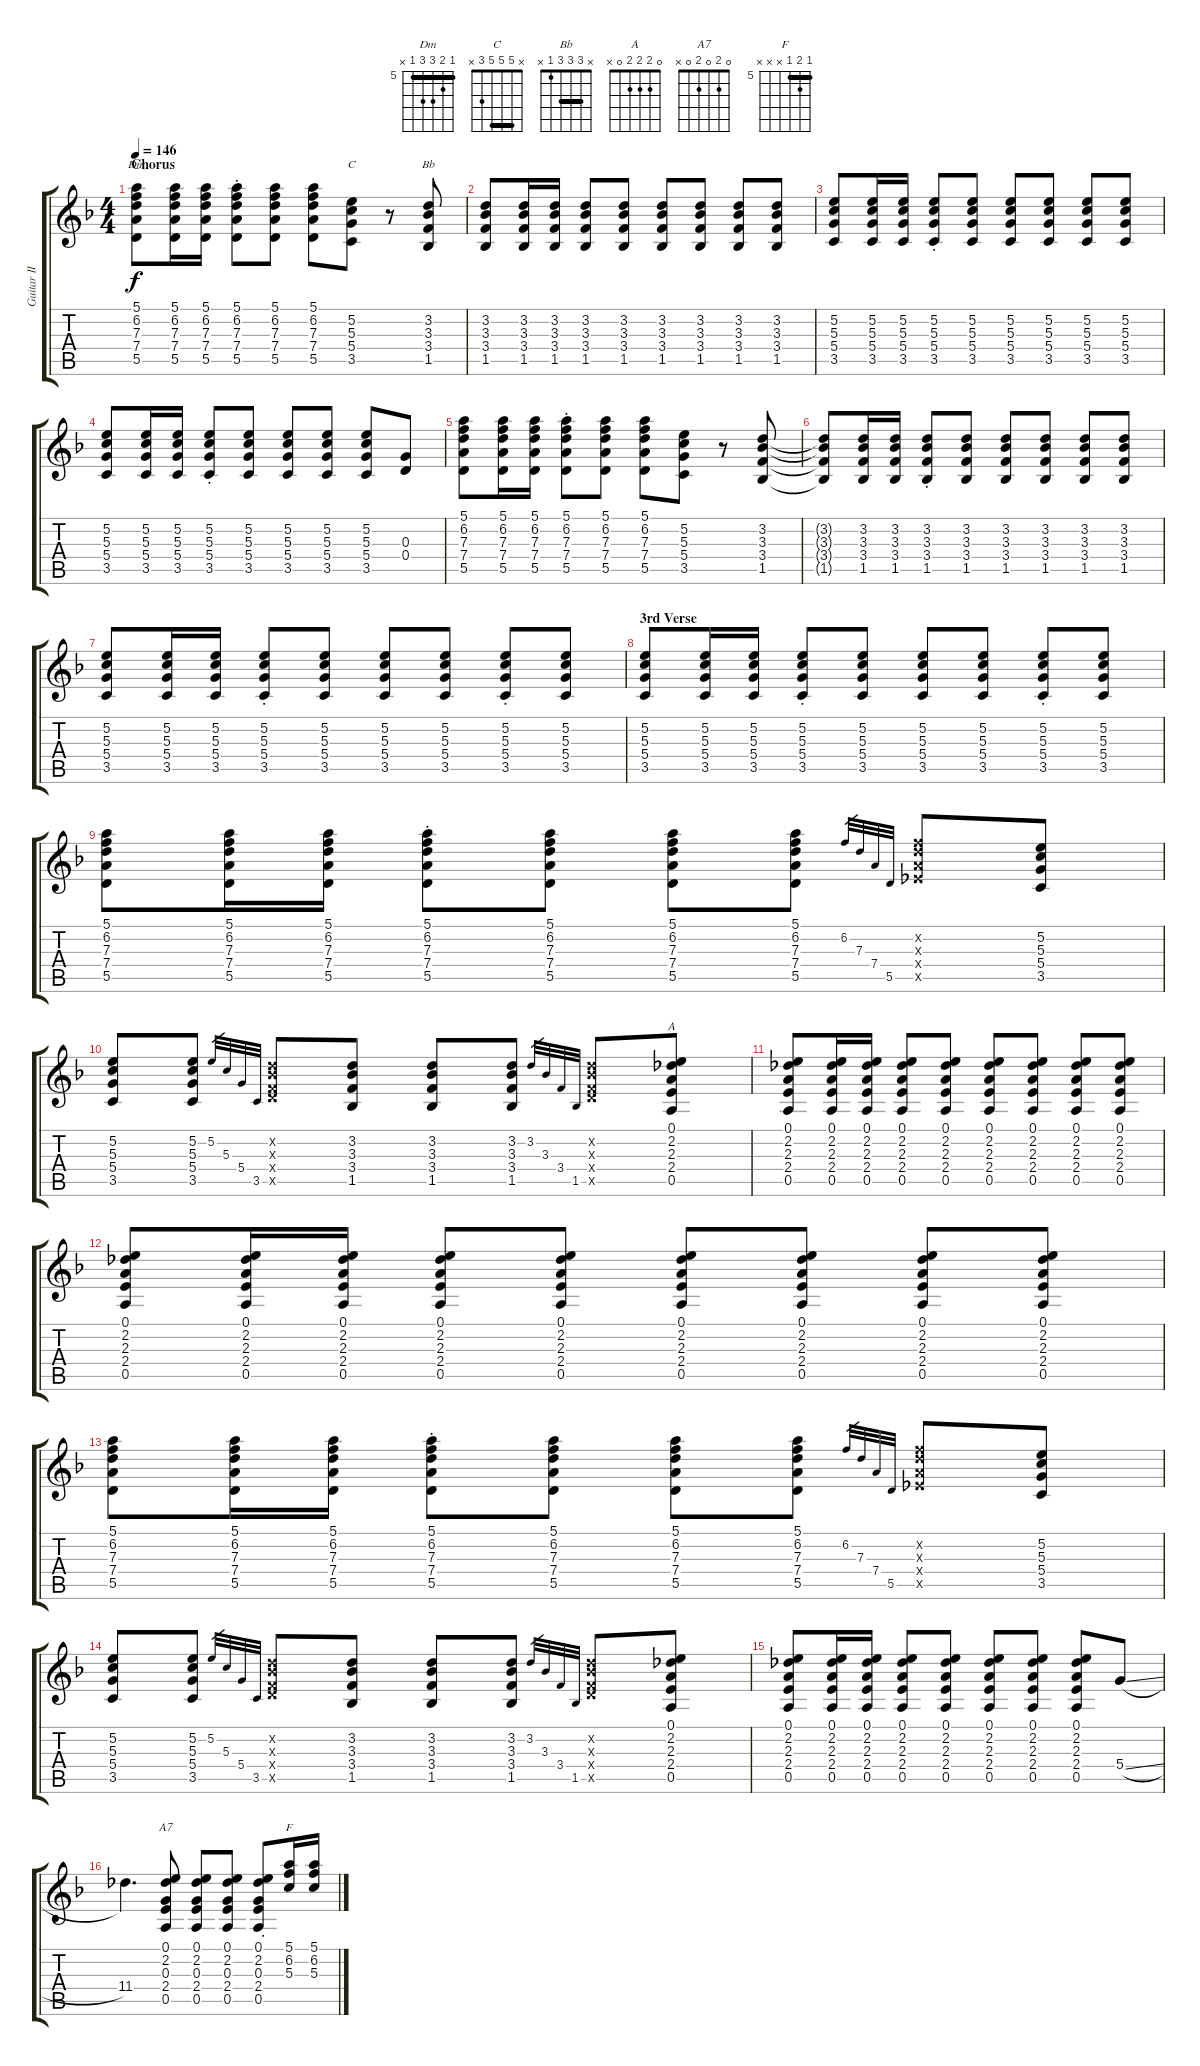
\track ("Guitar II" "Guitar II") {instrument electricguitarclean}
\staff {score tabs}
\tuning (E4 B3 G3 D3 A2 E2) {hide}
\chord ("Dm" 5 6 7 7 5 x) {firstfret 5 barre 5}
\chord ("C" x 5 5 5 3 x) {barre 5}
\chord ("Bb" x 3 3 3 1 x) {barre 3}
\chord ("A" 0 2 2 2 0 x)
\chord ("A7" 0 2 0 2 0 x)
\chord ("F" 5 6 5 x x x) {firstfret 5 barre 5}
\ts (4 4)
\section ("" "Chorus")
\tempo 146
\clef g2
\ks f
(5.1 6.2 7.3 7.4 5.5).8{ch "Dm" dy f} (5.1 6.2 7.3 7.4 5.5).16 (5.1 6.2 7.3 7.4 5.5).16 (5.1{st} 6.2{st} 7.3{st} 7.4{st} 5.5{st}).8 (5.1 6.2 7.3 7.4 5.5).8 (5.1 6.2 7.3 7.4 5.5).8 (5.2 5.3 5.4 3.5).8{ch "C"} r.8 (3.2 3.3 3.4 1.5).8{ch "Bb"} |
(3.2 3.3 3.4 1.5).8 (3.2 3.3 3.4 1.5).16 (3.2 3.3 3.4 1.5).16 (3.2 3.3 3.4 1.5).8 (3.2 3.3 3.4 1.5).8 (3.2 3.3 3.4 1.5).8 (3.2 3.3 3.4 1.5).8 (3.2 3.3 3.4 1.5).8 (3.2 3.3 3.4 1.5).8 |
(5.2 5.3 5.4 3.5).8 (5.2 5.3 5.4 3.5).16 (5.2 5.3 5.4 3.5).16 (5.2{st} 5.3{st} 5.4{st} 3.5{st}).8 (5.2 5.3 5.4 3.5).8 (5.2 5.3 5.4 3.5).8 (5.2 5.3 5.4 3.5).8 (5.2 5.3 5.4 3.5).8 (5.2 5.3 5.4 3.5).8 |
(5.2 5.3 5.4 3.5).8 (5.2 5.3 5.4 3.5).16 (5.2 5.3 5.4 3.5).16 (5.2{st} 5.3{st} 5.4{st} 3.5{st}).8 (5.2 5.3 5.4 3.5).8 (5.2 5.3 5.4 3.5).8 (5.2 5.3 5.4 3.5).8 (5.2 5.3 5.4 3.5).8 (0.3 0.4).8 |
(5.1 6.2 7.3 7.4 5.5).8 (5.1 6.2 7.3 7.4 5.5).16 (5.1 6.2 7.3 7.4 5.5).16 (5.1{st} 6.2{st} 7.3{st} 7.4{st} 5.5{st}).8 (5.1 6.2 7.3 7.4 5.5).8 (5.1 6.2 7.3 7.4 5.5).8 (5.2 5.3 5.4 3.5).8 r.8 (3.2 3.3 3.4 1.5).8 |
(3.2{t} 3.3{t} 3.4{t} 1.5{t}).8 (3.2 3.3 3.4 1.5).16 (3.2 3.3 3.4 1.5).16 (3.2{st} 3.3{st} 3.4{st} 1.5{st}).8 (3.2 3.3 3.4 1.5).8 (3.2 3.3 3.4 1.5).8 (3.2 3.3 3.4 1.5).8 (3.2 3.3 3.4 1.5).8 (3.2 3.3 3.4 1.5).8 |
(5.2 5.3 5.4 3.5).8 (5.2 5.3 5.4 3.5).16 (5.2 5.3 5.4 3.5).16 (5.2{st} 5.3{st} 5.4{st} 3.5{st}).8 (5.2 5.3 5.4 3.5).8 (5.2 5.3 5.4 3.5).8 (5.2 5.3 5.4 3.5).8 (5.2{st} 5.3{st} 5.4{st} 3.5{st}).8 (5.2 5.3 5.4 3.5).8 |
\section ("" "3rd Verse")
(5.2 5.3 5.4 3.5).8 (5.2 5.3 5.4 3.5).16 (5.2 5.3 5.4 3.5).16 (5.2{st} 5.3{st} 5.4{st} 3.5{st}).8 (5.2 5.3 5.4 3.5).8 (5.2 5.3 5.4 3.5).8 (5.2 5.3 5.4 3.5).8 (5.2{st} 5.3{st} 5.4{st} 3.5{st}).8 (5.2 5.3 5.4 3.5).8 |
(5.1 6.2 7.3 7.4 5.5).8 (5.1 6.2 7.3 7.4 5.5).16 (5.1 6.2 7.3 7.4 5.5).16 (5.1{st} 6.2{st} 7.3{st} 7.4{st} 5.5{st}).8 (5.1 6.2 7.3 7.4 5.5).8 (5.1 6.2 7.3 7.4 5.5).8 (5.1 6.2 7.3 7.4 5.5).8 6.2.32{gr} 7.3.32{gr} 7.4.32{gr} 5.5.32{gr} (6.2{x} 7.3{x} 7.4{x} 6.5{x}).8 (5.2 5.3 5.4 3.5).8 |
(5.2 5.3 5.4 3.5).8 (5.2 5.3 5.4 3.5).8 5.2.32{gr} 5.3.32{gr} 5.4.32{gr} 3.5.32{gr} (3.2{x} 3.3{x} 3.4{x} 5.5{x}).8 (3.2 3.3 3.4 1.5).8 (3.2 3.3 3.4 1.5).8 (3.2 3.3 3.4 1.5).8 3.2.32{gr} 3.3.32{gr} 3.4.32{gr} 1.5.32{gr} (3.2{x} 3.3{x} 3.4{x} 5.5{x}).8 (0.1 2.2 2.3 2.4 0.5).8{ch "A"} |
(0.1 2.2 2.3 2.4 0.5).8 (0.1 2.2 2.3 2.4 0.5).16 (0.1 2.2 2.3 2.4 0.5).16 (0.1 2.2 2.3 2.4 0.5).8 (0.1 2.2 2.3 2.4 0.5).8 (0.1 2.2 2.3 2.4 0.5).8 (0.1 2.2 2.3 2.4 0.5).8 (0.1 2.2 2.3 2.4 0.5).8 (0.1 2.2 2.3 2.4 0.5).8 |
(0.1 2.2 2.3 2.4 0.5).8 (0.1 2.2 2.3 2.4 0.5).16 (0.1 2.2 2.3 2.4 0.5).16 (0.1 2.2 2.3 2.4 0.5).8 (0.1 2.2 2.3 2.4 0.5).8 (0.1 2.2 2.3 2.4 0.5).8 (0.1 2.2 2.3 2.4 0.5).8 (0.1 2.2 2.3 2.4 0.5).8 (0.1 2.2 2.3 2.4 0.5).8 |
(5.1 6.2 7.3 7.4 5.5).8 (5.1 6.2 7.3 7.4 5.5).16 (5.1 6.2 7.3 7.4 5.5).16 (5.1{st} 6.2{st} 7.3{st} 7.4{st} 5.5{st}).8 (5.1 6.2 7.3 7.4 5.5).8 (5.1 6.2 7.3 7.4 5.5).8 (5.1 6.2 7.3 7.4 5.5).8 6.2.32{gr} 7.3.32{gr} 7.4.32{gr} 5.5.32{gr} (6.2{x} 7.3{x} 7.4{x} 6.5{x}).8 (5.2 5.3 5.4 3.5).8 |
(5.2 5.3 5.4 3.5).8 (5.2 5.3 5.4 3.5).8 5.2.32{gr} 5.3.32{gr} 5.4.32{gr} 3.5.32{gr} (3.2{x} 3.3{x} 3.4{x} 5.5{x}).8 (3.2 3.3 3.4 1.5).8 (3.2 3.3 3.4 1.5).8 (3.2 3.3 3.4 1.5).8 3.2.32{gr} 3.3.32{gr} 3.4.32{gr} 1.5.32{gr} (3.2{x} 3.3{x} 3.4{x} 5.5{x}).8 (0.1 2.2 2.3 2.4 0.5).8 |
(0.1 2.2 2.3 2.4 0.5).8 (0.1 2.2 2.3 2.4 0.5).16 (0.1 2.2 2.3 2.4 0.5).16 (0.1 2.2 2.3 2.4 0.5).8 (0.1 2.2 2.3 2.4 0.5).8 (0.1 2.2 2.3 2.4 0.5).8 (0.1 2.2 2.3 2.4 0.5).8 (0.1 2.2 2.3 2.4 0.5).8 5.4{sl}.8 |
11.4.4{d} (0.1 2.2 0.3 2.4 0.5).8{ch "A7"} (0.1 2.2 0.3 2.4 0.5).8 (0.1 2.2 0.3 2.4 0.5).8 (0.1{st} 2.2{st} 0.3{st} 2.4{st} 0.5{st}).8 (5.1 6.2 5.3).16{ch "F"} (5.1 6.2 5.3).16
